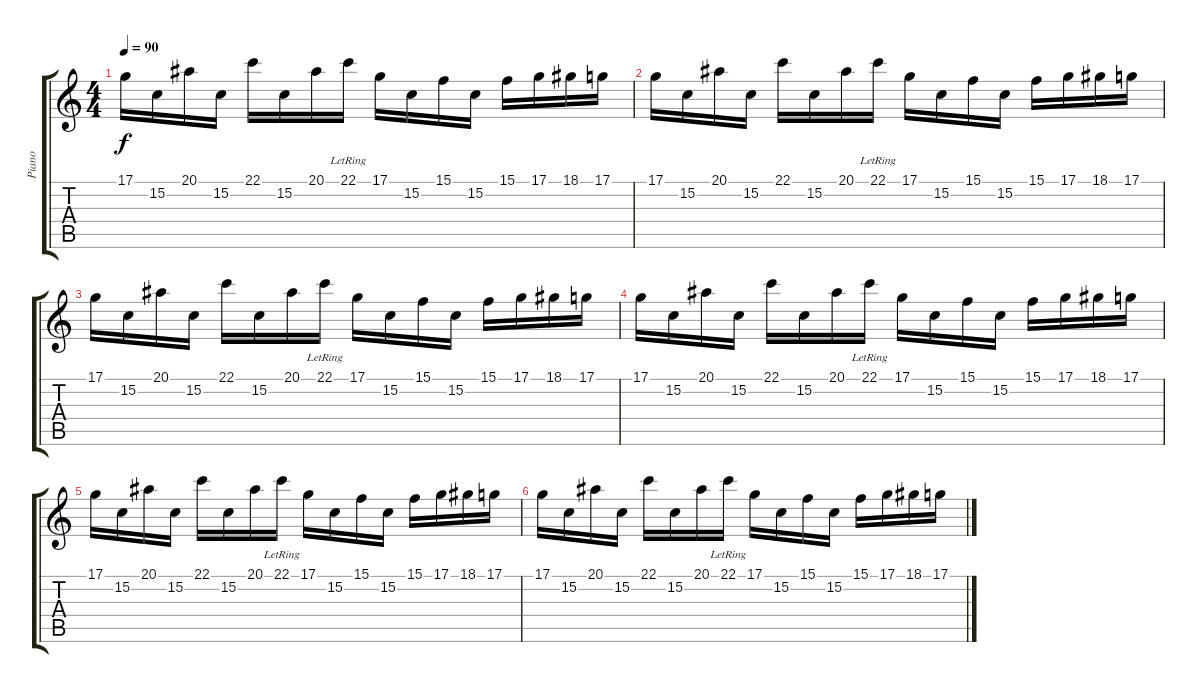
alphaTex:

\track ("Piano" "Piano") {instrument brightacousticpiano}
\staff {score tabs}
\tuning (D4 A3 F3 C3 G2 C2) {hide}
\ts (4 4)
\tempo 90
\clef g2
\ks c
17.1.16{dy f} 15.2.16 20.1.16 15.2.16 22.1.16 15.2.16 20.1.16 22.1{lr}.16 17.1.16 15.2.16 15.1.16 15.2.16 15.1.16 17.1.16 18.1.16 17.1.16 |
17.1.16 15.2.16 20.1.16 15.2.16 22.1.16 15.2.16 20.1.16 22.1{lr}.16 17.1.16 15.2.16 15.1.16 15.2.16 15.1.16 17.1.16 18.1.16 17.1.16 |
17.1.16 15.2.16 20.1.16 15.2.16 22.1.16 15.2.16 20.1.16 22.1{lr}.16 17.1.16 15.2.16 15.1.16 15.2.16 15.1.16 17.1.16 18.1.16 17.1.16 |
17.1.16 15.2.16 20.1.16 15.2.16 22.1.16 15.2.16 20.1.16 22.1{lr}.16 17.1.16 15.2.16 15.1.16 15.2.16 15.1.16 17.1.16 18.1.16 17.1.16 |
17.1.16 15.2.16 20.1.16 15.2.16 22.1.16 15.2.16 20.1.16 22.1{lr}.16 17.1.16 15.2.16 15.1.16 15.2.16 15.1.16 17.1.16 18.1.16 17.1.16 |
17.1.16 15.2.16 20.1.16 15.2.16 22.1.16 15.2.16 20.1.16 22.1{lr}.16 17.1.16 15.2.16 15.1.16 15.2.16 15.1.16 17.1.16 18.1.16 17.1.16
